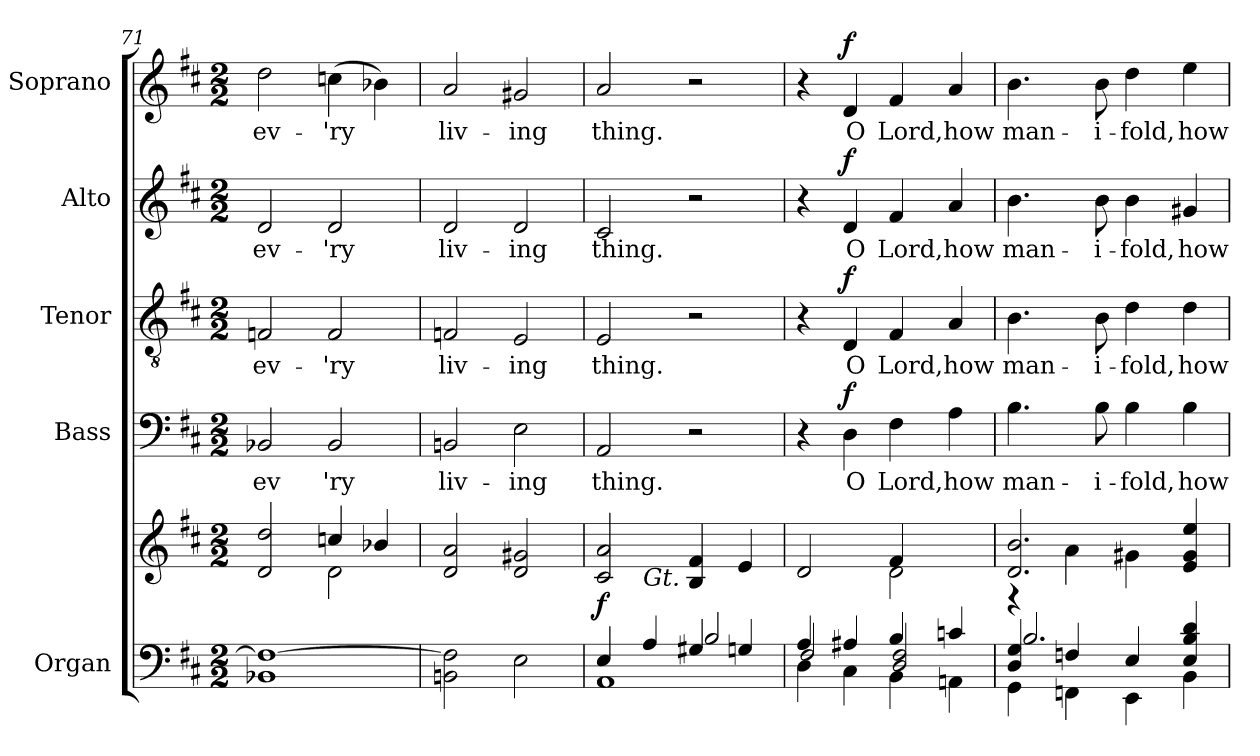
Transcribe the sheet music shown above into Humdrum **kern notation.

**kern	**kern	**dynam	**kern	**text	**dynam	**kern	**text	**dynam	**kern	**text	**dynam	**kern	**text	**dynam
*part5	*part5	*part5	*part4	*part4	*part4	*part3	*part3	*part3	*part2	*part2	*part2	*part1	*part1	*part1
*staff6	*staff5	*staff5/6	*staff4	*staff4	*staff4	*staff3	*staff3	*staff3	*staff2	*staff2	*staff2	*staff1	*staff1	*staff1
*I"Organ	*	*	*I"Bass	*	*	*I"Tenor	*	*	*I"Alto	*	*	*I"Soprano	*	*
*I'Org.	*	*	*I'B.	*	*	*I'T.	*	*	*I'A.	*	*	*I'S.	*	*
*clefF4	*clefG2	*	*clefF4	*	*	*clefGv2	*	*	*clefG2	*	*	*clefG2	*	*
*	*	*	*	*	*	*ITrd7c12	*	*	*	*	*	*	*	*
*k[f#c#]	*k[f#c#]	*	*k[f#c#]	*	*	*k[f#c#]	*	*	*k[f#c#]	*	*	*k[f#c#]	*	*
*D:	*D:	*	*D:	*	*	*D:	*	*	*D:	*	*	*D:	*	*
*M2/2	*M2/2	*	*M2/2	*	*	*M2/2	*	*	*M2/2	*	*	*M2/2	*	*
=71	=71	=71	=71	=71	=71	=71	=71	=71	=71	=71	=71	=71	=71	=71
*	*^	*	*	*	*	*	*	*	*	*	*	*	*	*
!	!	!	!	!	!LO:LY:b:color=#000000	!	!	!	!	!	!	!	!	!	!
!	!	!	!	!	!	!	!	!LO:LY:b:color=#000000	!	!	!	!	!	!	!
!	!	!	!	!	!	!	!	!	!	!	!LO:LY:b:color=#000000	!	!	!	!
!	!	!	!	!	!	!	!	!	!	!	!	!	!	!LO:LY:b:color=#000000	!
1BB-Xi 1Fi_>	2di/ 2ddi	2ryy	.	2BB-Xi/	ev	.	2FFni/	ev-	.	2di/	ev-	.	2ddi\	ev-	.
!	!	!	!	!	!LO:LY:b:color=#000000	!	!	!	!	!	!	!	!	!	!
!	!	!	!	!	!	!	!	!LO:LY:b:color=#000000	!	!	!	!	!	!	!
!	!	!	!	!	!	!	!	!	!	!	!LO:LY:b:color=#000000	!	!	!	!
!	!	!	!	!	!	!	!	!	!	!	!	!	!	!LO:LY:b:color=#000000	!
.	4ccni/	2di\	.	2BB-i/	'ry	.	2FFi/	-'ry	.	2di/	-'ry	.	(4ccni\	-'ry	.
.	4b-Xi/	.	.	.	.	.	.	.	.	.	.	.	4b-Xi\)	.	.
*	*v	*v	*	*	*	*	*	*	*	*	*	*	*	*	*
=72	=72	=72	=72	=72	=72	=72	=72	=72	=72	=72	=72	=72	=72	=72
!	!	!	!	!LO:LY:b:color=#000000	!	!	!	!	!	!	!	!	!	!
!	!	!	!	!	!	!	!LO:LY:b:color=#000000	!	!	!	!	!	!	!
!	!	!	!	!	!	!	!	!	!	!LO:LY:b:color=#000000	!	!	!	!
!	!	!	!	!	!	!	!	!	!	!	!	!	!LO:LY:b:color=#000000	!
2BBni\ 2Fi]	2di/ 2ai	.	2BBni/	liv-	.	2FFni/	liv-	.	2di/	liv-	.	2ai/	liv-	.
!	!	!	!	!LO:LY:b:color=#000000	!	!	!	!	!	!	!	!	!	!
!	!	!	!	!	!	!	!LO:LY:b:color=#000000	!	!	!	!	!	!	!
!	!	!	!	!	!	!	!	!	!	!LO:LY:b:color=#000000	!	!	!	!
!	!	!	!	!	!	!	!	!	!	!	!	!	!LO:LY:b:color=#000000	!
2Ei\	2di/ 2g#Xi	.	2Ei\	-ing	.	2EEi/	-ing	.	2di/	-ing	.	2g#Xi/	-ing	.
=73	=73	=73	=73	=73	=73	=73	=73	=73	=73	=73	=73	=73	=73	=73
*^	*	*	*	*	*	*	*	*	*	*	*	*	*	*
*	*^	*	*	*	*	*	*	*	*	*	*	*	*	*	*
!	!	!	!	!	!	!LO:LY:b:color=#000000	!	!	!	!	!	!	!	!	!	!
!	!	!	!	!	!	!	!	!	!LO:LY:b:color=#000000	!	!	!	!	!	!	!
!	!	!	!	!	!	!	!	!	!	!	!	!LO:LY:b:color=#000000	!	!	!	!
!	!	!	!	!	!	!	!	!	!	!	!	!	!	!	!LO:LY:b:color=#000000	!
*	*	*	*^	*	*	*	*	*	*	*	*	*	*	*	*	*
4Ei/	1AAi	2ryy	2c#i/ 2ai	4ryy	f	2AAi/	thing.	.	2EEi/	thing.	.	2c#i/	thing.	.	2ai/	thing.	.
!	!	!	!	!LO:TX:b:i:t=Gt.	!	!	!	!	!	!	!	!	!	!	!	!	!
4Ai/	.	.	.	2.ryy	.	.	.	.	.	.	.	.	.	.	.	.	.
4G#Xi/	.	2Bi/	4Bi/ 4f#i	.	.	2r	.	.	2r	.	.	2r	.	.	2r	.	.
4Gni/	.	.	4ei/	.	.	.	.	.	.	.	.	.	.	.	.	.	.
=74	=74	=74	=74	=74	=74	=74	=74	=74	=74	=74	=74	=74	=74	=74	=74	=74	=74
4Ai/	4Di\	2F#i/	2ryy	2di/	.	4r	.	.	4r	.	.	4r	.	.	4r	.	.
!	!	!	!	!	!	!	!LO:LY:b:color=#000000	!	!	!	!	!	!	!	!	!	!
!	!	!	!	!	!	!	!	!	!	!LO:LY:b:color=#000000	!	!	!	!	!	!	!
!	!	!	!	!	!	!	!	!	!	!	!	!	!LO:LY:b:color=#000000	!	!	!	!
!	!	!	!	!	!	!	!	!	!	!	!	!	!	!	!	!LO:LY:b:color=#000000	!
4A#Xi/	4C#i\	.	.	.	.	4Di\	O	f	4DDi/	O	f	4di/	O	f	4di/	O	f
!	!	!	!	!	!	!	!LO:LY:b:color=#000000	!	!	!	!	!	!	!	!	!	!
!	!	!	!	!	!	!	!	!	!	!LO:LY:b:color=#000000	!	!	!	!	!	!	!
!	!	!	!	!	!	!	!	!	!	!	!	!	!LO:LY:b:color=#000000	!	!	!	!
!	!	!	!	!	!	!	!	!	!	!	!	!	!	!	!	!LO:LY:b:color=#000000	!
4Bi/	4BBi\	2Di/ 2F#i	4f#i/	2di\	.	4F#i\	Lord,	.	4FF#i/	Lord,	.	4f#i/	Lord,	.	4f#i/	Lord,	.
!	!	!	!	!	!	!	!LO:LY:b:color=#000000	!	!	!	!	!	!	!	!	!	!
!	!	!	!	!	!	!	!	!	!	!LO:LY:b:color=#000000	!	!	!	!	!	!	!
!	!	!	!	!	!	!	!	!	!	!	!	!	!LO:LY:b:color=#000000	!	!	!	!
!	!	!	!	!	!	!	!	!	!	!	!	!	!	!	!	!LO:LY:b:color=#000000	!
4cni/	4AAni\	.	4ryy	.	.	4Ai\	how	.	4AAi/	how	.	4ai/	how	.	4ai/	how	.
=75	=75	=75	=75	=75	=75	=75	=75	=75	=75	=75	=75	=75	=75	=75	=75	=75	=75
!	!	!	!	!	!	!	!LO:LY:b:color=#000000	!	!	!	!	!	!	!	!	!	!
!	!	!	!	!	!	!	!	!	!	!LO:LY:b:color=#000000	!	!	!	!	!	!	!
!	!	!	!	!	!	!	!	!	!	!	!	!	!LO:LY:b:color=#000000	!	!	!	!
!	!	!	!	!	!	!	!	!	!	!	!	!	!	!	!	!LO:LY:b:color=#000000	!
4Di/ 4Gi	4GGi\	2.Bi/	2.di/ 2.bi	4r	.	4.Bi\	man-	.	4.BBi\	man-	.	4.bi\	man-	.	4.bi\	man-	.
4Fni/	4FFni\	.	.	4ai\	.	.	.	.	.	.	.	.	.	.	.	.	.
!	!	!	!	!	!	!	!LO:LY:b:color=#000000	!	!	!	!	!	!	!	!	!	!
!	!	!	!	!	!	!	!	!	!	!LO:LY:b:color=#000000	!	!	!	!	!	!	!
!	!	!	!	!	!	!	!	!	!	!	!	!	!LO:LY:b:color=#000000	!	!	!	!
!	!	!	!	!	!	!	!	!	!	!	!	!	!	!	!	!LO:LY:b:color=#000000	!
.	.	.	.	.	.	8Bi\	-i-	.	8BBi\	-i-	.	8bi\	-i-	.	8bi\	-i-	.
!	!	!	!	!	!	!	!LO:LY:b:color=#000000	!	!	!	!	!	!	!	!	!	!
!	!	!	!	!	!	!	!	!	!	!LO:LY:b:color=#000000	!	!	!	!	!	!	!
!	!	!	!	!	!	!	!	!	!	!	!	!	!LO:LY:b:color=#000000	!	!	!	!
!	!	!	!	!	!	!	!	!	!	!	!	!	!	!	!	!LO:LY:b:color=#000000	!
4Ei/	4EEi\	.	.	4g#Xi\	.	4Bi\	-fold,	.	4Di\	-fold,	.	4bi\	-fold,	.	4ddi\	-fold,	.
!	!	!	!	!	!	!	!LO:LY:b:color=#000000	!	!	!	!	!	!	!	!	!	!
!	!	!	!	!	!	!	!	!	!	!LO:LY:b:color=#000000	!	!	!	!	!	!	!
!	!	!	!	!	!	!	!	!	!	!	!	!	!LO:LY:b:color=#000000	!	!	!	!
!	!	!	!	!	!	!	!	!	!	!	!	!	!	!	!	!LO:LY:b:color=#000000	!
4Ei/ 4Bi 4di	4BBi\	4ryy	4ei/ 4g#i 4eei	4ryy	.	4Bi\	how	.	4Di\	how	.	4g#Xi/	how	.	4eei\	how	.
*v	*v	*v	*	*	*	*	*	*	*	*	*	*	*	*	*	*	*
*	*v	*v	*	*	*	*	*	*	*	*	*	*	*	*	*
=	=	=	=	=	=	=	=	=	=	=	=	=	=	=
*-	*-	*-	*-	*-	*-	*-	*-	*-	*-	*-	*-	*-	*-	*-
